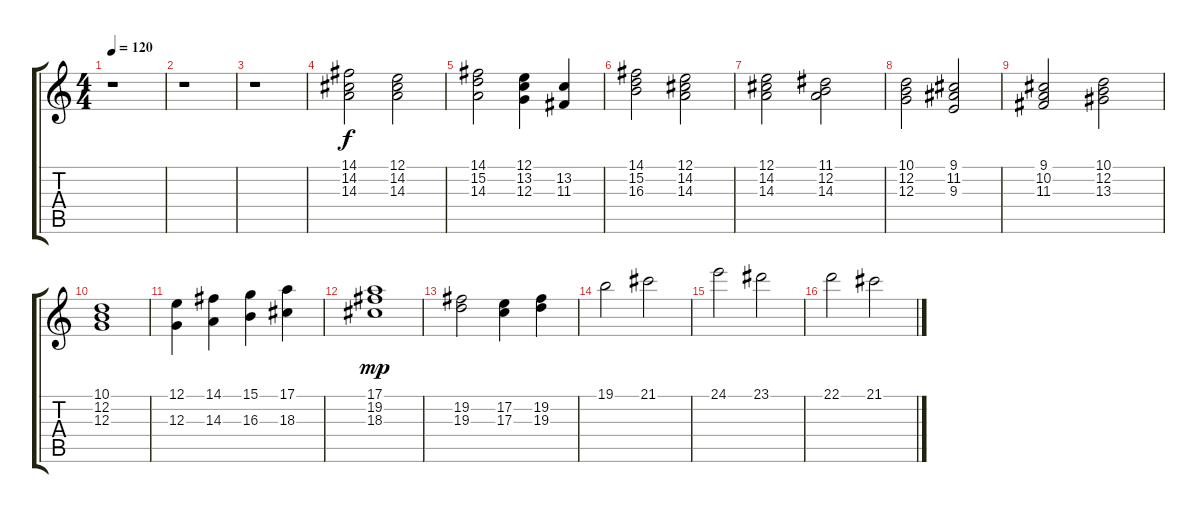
\track "" {instrument stringensemble2}
\staff {score tabs}
\tuning (E4 B3 G3 D3 A2 E2) {hide}
\ts (4 4)
\tempo 120
\clef g2
\ks c
r.1{dy f} |
r.1 |
r.1 |
(14.1 14.2 14.3).2 (12.1 14.2 14.3).2 |
(14.1 15.2 14.3).2 (12.1 13.2 12.3).4 (13.2 11.3).4 |
(14.1 15.2 16.3).2 (12.1 14.2 14.3).2 |
(12.1 14.2 14.3).2 (11.1 12.2 14.3).2 |
(10.1 12.2 12.3).2 (9.1 11.2 9.3).2 |
(9.1 10.2 11.3).2 (10.1 12.2 13.3).2 |
(10.1 12.2 12.3).1 |
(12.1 12.3).4 (14.1 14.3).4 (15.1 16.3).4 (17.1 18.3).4 |
(17.1 19.2 18.3).1{dy mp} |
(19.2 19.3).2 (17.2 17.3).4 (19.2 19.3).4 |
19.1.2 21.1.2 |
24.1.2 23.1.2 |
22.1.2 21.1.2
